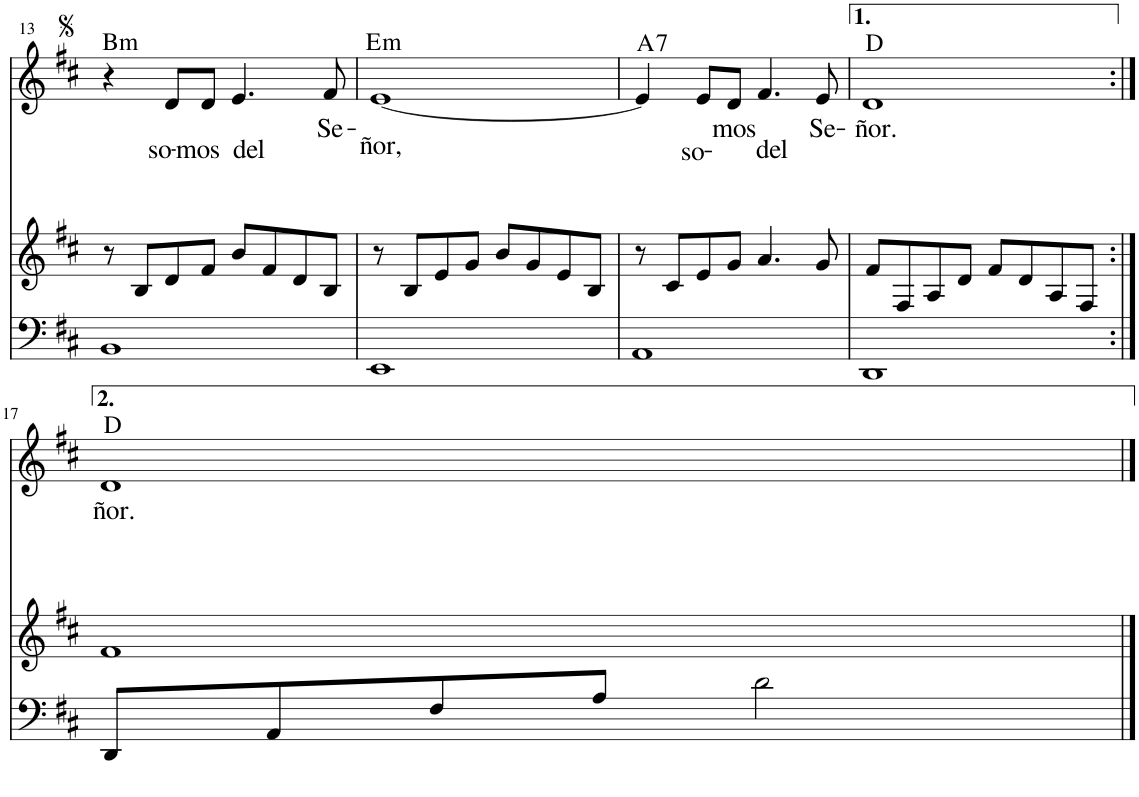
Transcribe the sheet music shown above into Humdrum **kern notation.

**kern	**kern	**kern	**text	**harte
*part2	*part2	*part1	*part1	*part1
*staff3	*staff2	*staff1	*staff1	*
*I"Piano	*	*I"Piano	*	*
*I'Pno	*	*I'Pno	*	*
!!LO:PB:g=z
*clefF4	*clefG2	*clefG2	*	*
*k[f#c#]	*k[f#c#]	*k[f#c#]	*	*
*M4/4	*M4/4	*M4/4	*	*
=13	=13	=13	=13	=13
!	!	!	!	!LO:H:kt=m
1BB	8r	4r	.	B:min
.	8B/L	.	.	.
!	!	!	!LO:LY:b	!
.	8d/	8d/L	so-	.
!	!	!	!LO:LY:b	!
.	8f#/J	8d/J	-mos	.
!	!	!	!LO:LY:b	!
.	8b/L	4.e/	del	.
.	8f#/	.	.	.
.	8d/	.	.	.
!	!	!	!LO:LY:b	!
.	8B/J	8f#/	Se-	.
=14	=14	=14	=14	=14
!	!	!	!LO:LY:b	!LO:H:kt=m
1EE	8r	[1e	-ñor,	E:min
.	8B/L	.	.	.
.	8e/	.	.	.
.	8g/J	.	.	.
.	8b/L	.	.	.
.	8g/	.	.	.
.	8e/	.	.	.
.	8B/J	.	.	.
=15	=15	=15	=15	=15
!	!	!	!	!LO:H:kt=7
1AA	8r	4e/]	.	A:7
.	8c#/L	.	.	.
!	!	!	!LO:LY:b	!
.	8e/	8e/L	so-	.
!	!	!	!LO:LY:b	!
.	8g/J	8d/J	-mos	.
!	!	!	!LO:LY:b	!
.	4.a/	4.f#/	del	.
!	!	!	!LO:LY:b	!
.	8g/	8e/	Se-	.
=16	=16	=16	=16	=16
!	!	!	!LO:LY:b	!
1DD	8f#/L	1d	-ñor.	D:maj
.	8F#/	.	.	.
.	8A/	.	.	.
.	8d/J	.	.	.
.	8f#/L	.	.	.
.	8d/	.	.	.
.	8A/	.	.	.
.	8F#/J	.	.	.
!!LO:LB:g=z
=17:|!	=17:|!	=17:|!	=17:|!	=17:|!
!	!	!	!LO:LY:b	!
8DD/L	1f#	1d	-ñor.	D:maj
8AA/	.	.	.	.
8F#/	.	.	.	.
8A/J	.	.	.	.
2d\	.	.	.	.
==	==	==	==	==
*-	*-	*-	*-	*-
